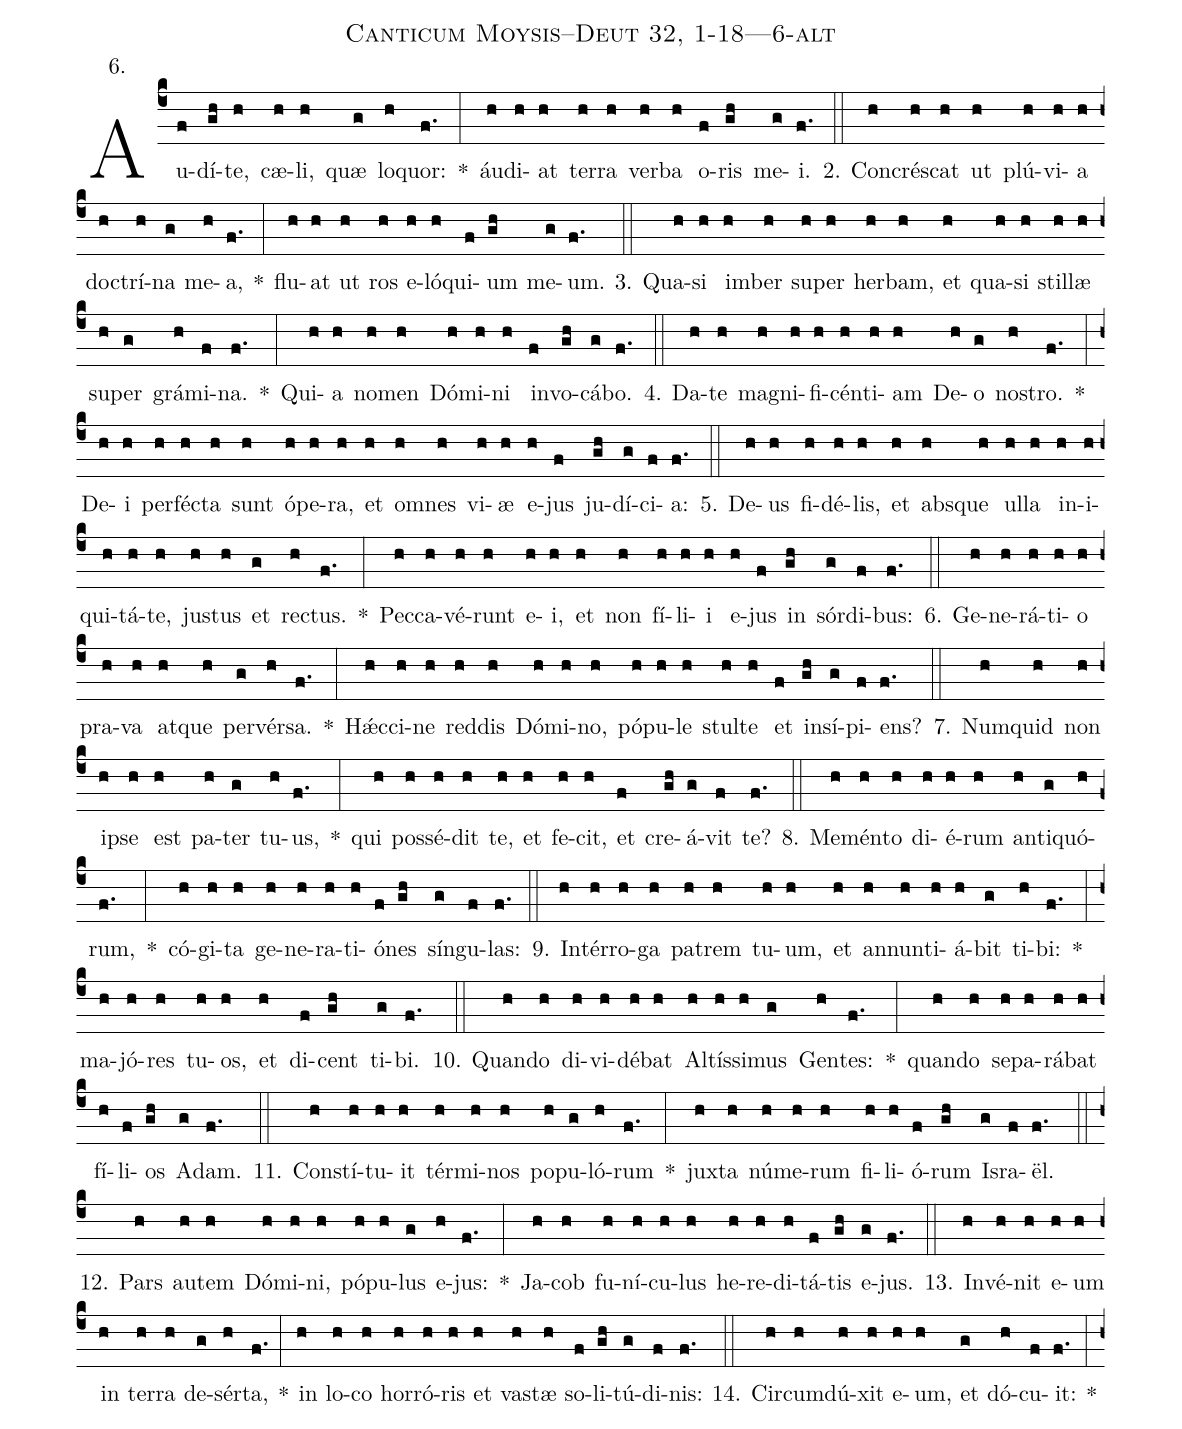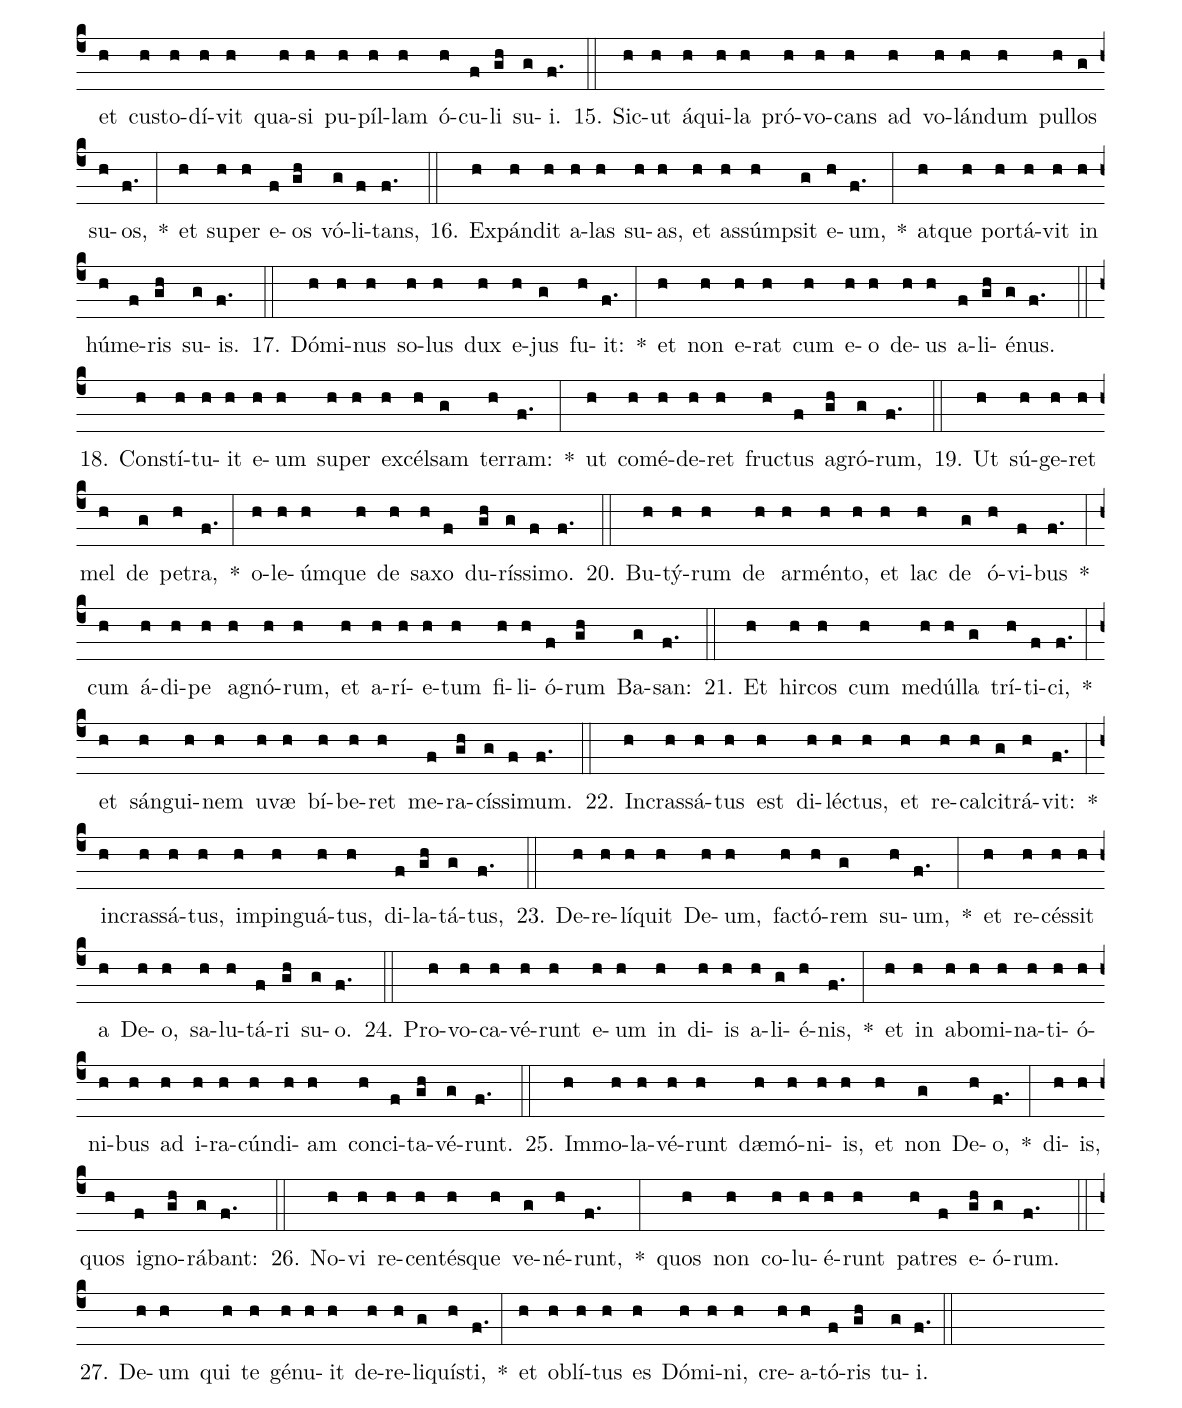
name: Canticum Moysis--Deut 32, 1-18---6-alt;
annotation: 6.;
%%
(c4)Au(f)dí(gh)te,(h) cæ(h)li,(h) quæ(g) lo(h)quor:(f.) *(:) áu(h)di(h)at(h) ter(h)ra(h) ver(h)ba(h) o(f)ris(gh) me(g)i.(f.) (::)
2. Con(h)crés(h)cat(h) ut(h) plú(h)vi(h)a(h) doc(h)trí(h)na(g) me(h)a,(f.) *(:) flu(h)at(h) ut(h) ros(h) e(h)ló(h)qui(f)um(gh) me(g)um.(f.) (::)
3. Qua(h)si(h) im(h)ber(h) su(h)per(h) her(h)bam,(h) et(h) qua(h)si(h) stil(h)læ(h) su(h)per(g) grá(h)mi(f)na.(f.) *(:) Qui(h)a(h) no(h)men(h) Dó(h)mi(h)ni(h) in(f)vo(gh)cá(g)bo.(f.) (::)
4. Da(h)te(h) ma(h)gni(h)fi(h)cén(h)ti(h)am(h) De(h)o(g) nos(h)tro.(f.) *(:) De(h)i(h) per(h)féc(h)ta(h) sunt(h) ó(h)pe(h)ra,(h) et(h) om(h)nes(h) vi(h)æ(h) e(h)jus(f) ju(gh)dí(g)ci(f)a:(f.) (::)
5. De(h)us(h) fi(h)dé(h)lis,(h) et(h) abs(h)que(h) ul(h)la(h) in(h)i(h)qui(h)tá(h)te,(h) jus(h)tus(h) et(g) rec(h)tus.(f.) *(:) Pec(h)ca(h)vé(h)runt(h) e(h)i,(h) et(h) non(h) fí(h)li(h)i(h) e(h)jus(f) in(gh) sór(g)di(f)bus:(f.) (::)
6. Ge(h)ne(h)rá(h)ti(h)o(h) pra(h)va(h) at(h)que(h) per(g)vér(h)sa.(f.) *(:) Hǽc(h)ci(h)ne(h) red(h)dis(h) Dó(h)mi(h)no,(h) pó(h)pu(h)le(h) stul(h)te(h) et(f) in(gh)sí(g)pi(f)ens?(f.) (::)
7. Num(h)quid(h) non(h) ip(h)se(h) est(h) pa(h)ter(g) tu(h)us,(f.) *(:) qui(h) pos(h)sé(h)dit(h) te,(h) et(h) fe(h)cit,(h) et(f) cre(gh)á(g)vit(f) te?(f.) (::)
8. Me(h)mén(h)to(h) di(h)é(h)rum(h) an(h)ti(g)quó(h)rum,(f.) *(:) có(h)gi(h)ta(h) ge(h)ne(h)ra(h)ti(h)ó(f)nes(gh) sín(g)gu(f)las:(f.) (::)
9. In(h)tér(h)ro(h)ga(h) pa(h)trem(h) tu(h)um,(h) et(h) an(h)nun(h)ti(h)á(h)bit(g) ti(h)bi:(f.) *(:) ma(h)jó(h)res(h) tu(h)os,(h) et(h) di(f)cent(gh) ti(g)bi.(f.) (::)
10. Quan(h)do(h) di(h)vi(h)dé(h)bat(h) Al(h)tís(h)si(h)mus(g) Gen(h)tes:(f.) *(:) quan(h)do(h) se(h)pa(h)rá(h)bat(h) fí(h)li(f)os(gh) A(g)dam.(f.) (::)
11. Con(h)stí(h)tu(h)it(h) tér(h)mi(h)nos(h) po(h)pu(g)ló(h)rum(f.) *(:) jux(h)ta(h) nú(h)me(h)rum(h) fi(h)li(h)ó(f)rum(gh) Is(g)ra(f)ël.(f.) (::)
12. Pars(h) au(h)tem(h) Dó(h)mi(h)ni,(h) pó(h)pu(h)lus(g) e(h)jus:(f.) *(:) Ja(h)cob(h) fu(h)ní(h)cu(h)lus(h) he(h)re(h)di(h)tá(f)tis(gh) e(g)jus.(f.) (::)
13. In(h)vé(h)nit(h) e(h)um(h) in(h) ter(h)ra(h) de(g)sér(h)ta,(f.) *(:) in(h) lo(h)co(h) hor(h)ró(h)ris(h) et(h) vas(h)tæ(h) so(f)li(gh)tú(g)di(f)nis:(f.) (::)
14. Cir(h)cum(h)dú(h)xit(h) e(h)um,(h) et(g) dó(h)cu(f)it:(f.) *(:) et(h) cus(h)to(h)dí(h)vit(h) qua(h)si(h) pu(h)píl(h)lam(h) ó(h)cu(f)li(gh) su(g)i.(f.) (::)
15. Sic(h)ut(h) á(h)qui(h)la(h) pró(h)vo(h)cans(h) ad(h) vo(h)lán(h)dum(h) pul(h)los(g) su(h)os,(f.) *(:) et(h) su(h)per(h) e(f)os(gh) vó(g)li(f)tans,(f.) (::)
16. Ex(h)pán(h)dit(h) a(h)las(h) su(h)as,(h) et(h) as(h)súmp(h)sit(g) e(h)um,(f.) *(:) at(h)que(h) por(h)tá(h)vit(h) in(h) hú(h)me(f)ris(gh) su(g)is.(f.) (::)
17. Dó(h)mi(h)nus(h) so(h)lus(h) dux(h) e(h)jus(g) fu(h)it:(f.) *(:) et(h) non(h) e(h)rat(h) cum(h) e(h)o(h) de(h)us(h) a(f)li(gh)é(g)nus.(f.) (::)
18. Con(h)stí(h)tu(h)it(h) e(h)um(h) su(h)per(h) ex(h)cél(h)sam(g) ter(h)ram:(f.) *(:) ut(h) com(h)é(h)de(h)ret(h) fruc(h)tus(f) a(gh)gró(g)rum,(f.) (::)
19. Ut(h) sú(h)ge(h)ret(h) mel(h) de(g) pe(h)tra,(f.) *(:) o(h)le(h)úm(h)que(h) de(h) sa(h)xo(f) du(gh)rís(g)si(f)mo.(f.) (::)
20. Bu(h)tý(h)rum(h) de(h) ar(h)mén(h)to,(h) et(h) lac(h) de(g) ó(h)vi(f)bus(f.) *(:) cum(h) á(h)di(h)pe(h) a(h)gnó(h)rum,(h) et(h) a(h)rí(h)e(h)tum(h) fi(h)li(h)ó(f)rum(gh) Ba(g)san:(f.) (::)
21. Et(h) hir(h)cos(h) cum(h) me(h)dúl(h)la(g) trí(h)ti(f)ci,(f.) *(:) et(h) sán(h)gui(h)nem(h) u(h)væ(h) bí(h)be(h)ret(h) me(f)ra(gh)cís(g)si(f)mum.(f.) (::)
22. In(h)cras(h)sá(h)tus(h) est(h) di(h)léc(h)tus,(h) et(h) re(h)cal(h)ci(g)trá(h)vit:(f.) *(:) in(h)cras(h)sá(h)tus,(h) im(h)pin(h)guá(h)tus,(h) di(f)la(gh)tá(g)tus,(f.) (::)
23. De(h)re(h)lí(h)quit(h) De(h)um,(h) fac(h)tó(h)rem(g) su(h)um,(f.) *(:) et(h) re(h)cés(h)sit(h) a(h) De(h)o,(h) sa(h)lu(h)tá(f)ri(gh) su(g)o.(f.) (::)
24. Pro(h)vo(h)ca(h)vé(h)runt(h) e(h)um(h) in(h) di(h)is(h) a(h)li(g)é(h)nis,(f.) *(:) et(h) in(h) ab(h)o(h)mi(h)na(h)ti(h)ó(h)ni(h)bus(h) ad(h) i(h)ra(h)cún(h)di(h)am(h) con(h)ci(f)ta(gh)vé(g)runt.(f.) (::)
25. Im(h)mo(h)la(h)vé(h)runt(h) dæ(h)mó(h)ni(h)is,(h) et(h) non(g) De(h)o,(f.) *(:) di(h)is,(h) quos(h) i(f)gno(gh)rá(g)bant:(f.) (::)
26. No(h)vi(h) re(h)cen(h)tés(h)que(h) ve(g)né(h)runt,(f.) *(:) quos(h) non(h) co(h)lu(h)é(h)runt(h) pa(h)tres(f) e(gh)ó(g)rum.(f.) (::)
27. De(h)um(h) qui(h) te(h) gé(h)nu(h)it(h) de(h)re(h)li(g)quís(h)ti,(f.) *(:) et(h) ob(h)lí(h)tus(h) es(h) Dó(h)mi(h)ni,(h) cre(h)a(h)tó(f)ris(gh) tu(g)i.(f.) (::)
